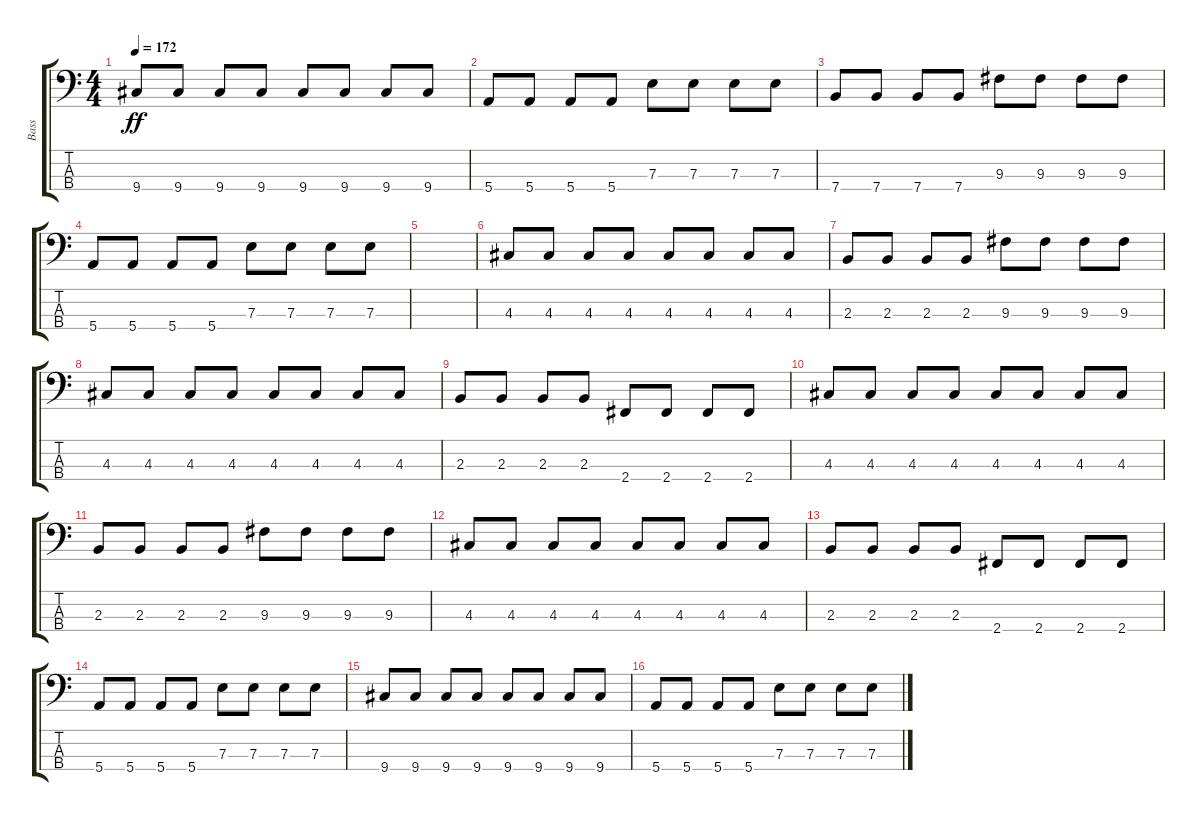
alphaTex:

\track ("Bass" "Bass") {instrument electricbassfinger}
\staff {score tabs}
\tuning (G2 D2 A1 E1) {hide}
\ts (4 4)
\tempo 172
\clef f4
\ks c
9.4.8{dy ff} 9.4.8 9.4.8 9.4.8 9.4.8 9.4.8 9.4.8 9.4.8 |
5.4.8 5.4.8 5.4.8 5.4.8 7.3.8 7.3.8 7.3.8 7.3.8 |
7.4.8 7.4.8 7.4.8 7.4.8 9.3.8 9.3.8 9.3.8 9.3.8 |
5.4.8 5.4.8 5.4.8 5.4.8 7.3.8 7.3.8 7.3.8 7.3.8 |
|
4.3.8 4.3.8 4.3.8 4.3.8 4.3.8 4.3.8 4.3.8 4.3.8 |
2.3.8 2.3.8 2.3.8 2.3.8 9.3.8 9.3.8 9.3.8 9.3.8 |
4.3.8 4.3.8 4.3.8 4.3.8 4.3.8 4.3.8 4.3.8 4.3.8 |
2.3.8 2.3.8 2.3.8 2.3.8 2.4.8 2.4.8 2.4.8 2.4.8 |
4.3.8 4.3.8 4.3.8 4.3.8 4.3.8 4.3.8 4.3.8 4.3.8 |
2.3.8 2.3.8 2.3.8 2.3.8 9.3.8 9.3.8 9.3.8 9.3.8 |
4.3.8 4.3.8 4.3.8 4.3.8 4.3.8 4.3.8 4.3.8 4.3.8 |
2.3.8 2.3.8 2.3.8 2.3.8 2.4.8 2.4.8 2.4.8 2.4.8 |
5.4.8 5.4.8 5.4.8 5.4.8 7.3.8 7.3.8 7.3.8 7.3.8 |
9.4.8 9.4.8 9.4.8 9.4.8 9.4.8 9.4.8 9.4.8 9.4.8 |
5.4.8 5.4.8 5.4.8 5.4.8 7.3.8 7.3.8 7.3.8 7.3.8
